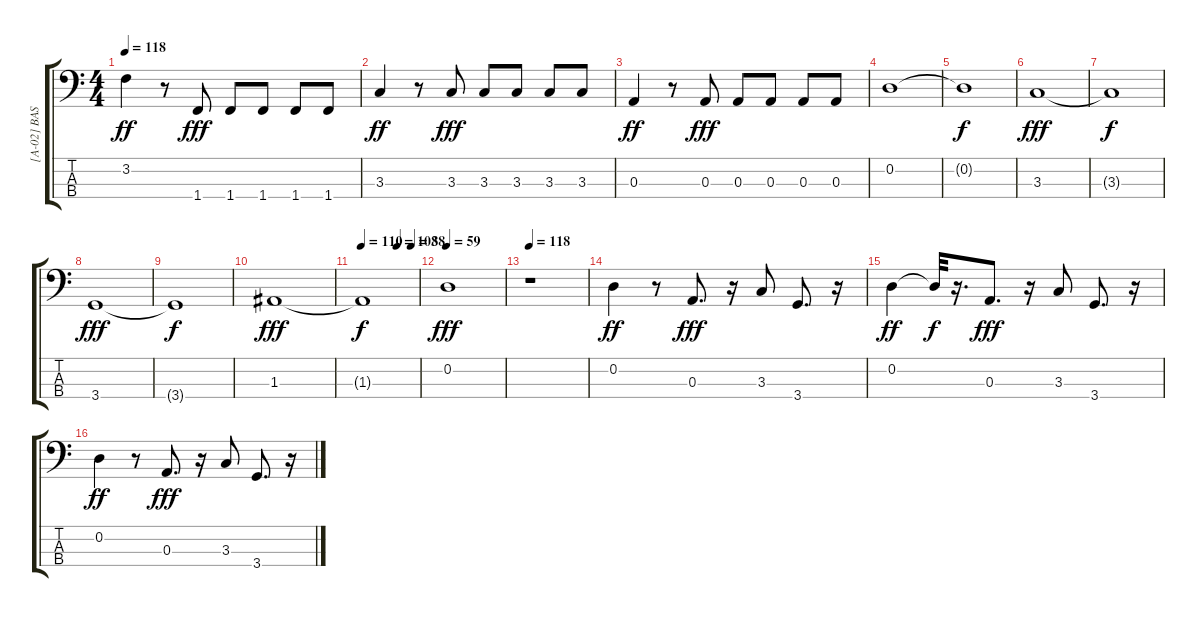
\track ("[A-02] BASS" "[A-02] BAS") {instrument electricbassfinger}
\staff {score tabs}
\tuning (G2 D2 A1 E1) {hide}
\ts (4 4)
\tempo 118
\clef f4
\ks c
3.2.4{dy ff} r.8 1.4.8{dy fff} 1.4.8 1.4.8 1.4.8 1.4.8 |
3.3.4{dy ff} r.8 3.3.8{dy fff} 3.3.8 3.3.8 3.3.8 3.3.8 |
0.3.4{dy ff} r.8 0.3.8{dy fff} 0.3.8 0.3.8 0.3.8 0.3.8 |
0.2.1 |
0.2{t}.1{dy f} |
3.3.1{dy fff} |
3.3{t}.1{dy f} |
3.4.1{dy fff} |
3.4{t}.1{dy f} |
1.3.1{dy fff} |
\tempo 110
\tempo (103 0.625)
\tempo (88 0.875)
1.3{t}.1{dy f} |
\tempo 59
0.2.1{dy fff} |
\tempo 118
r.1 |
0.2.4{dy ff} r.8 0.3.8{d dy fff} r.16 3.3.8 3.4.8{d} r.16 |
0.2.4{dy ff} 0.2{t}.32{dy f} r.16{d} 0.3.8{d dy fff} r.16 3.3.8 3.4.8{d} r.16 |
0.2.4{dy ff} r.8 0.3.8{d dy fff} r.16 3.3.8 3.4.8{d} r.16
